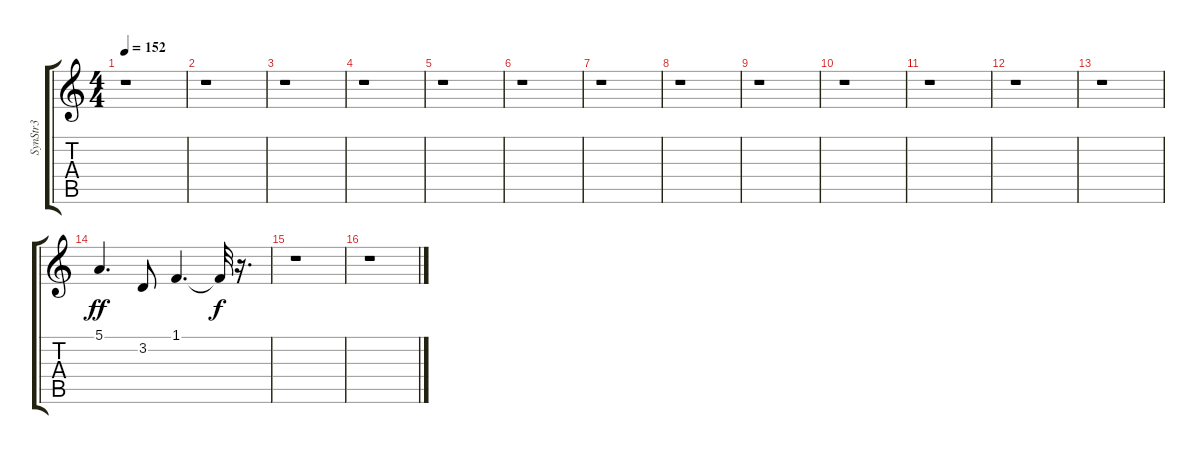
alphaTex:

\track ("SynStr3 " "SynStr3 ") {instrument synthstrings1}
\staff {score tabs}
\tuning (E4 B3 G3 D3 A2 E2) {hide}
\ts (4 4)
\tempo 152
\clef g2
\ks c
r.1{dy ff} |
r.1 |
r.1 |
r.1 |
r.1 |
r.1 |
r.1 |
r.1 |
r.1 |
r.1 |
r.1 |
r.1 |
r.1 |
5.1.4{d} 3.2.8 1.1.4{d} 1.1{t}.32{dy f} r.16{d} |
r.1 |
r.1
